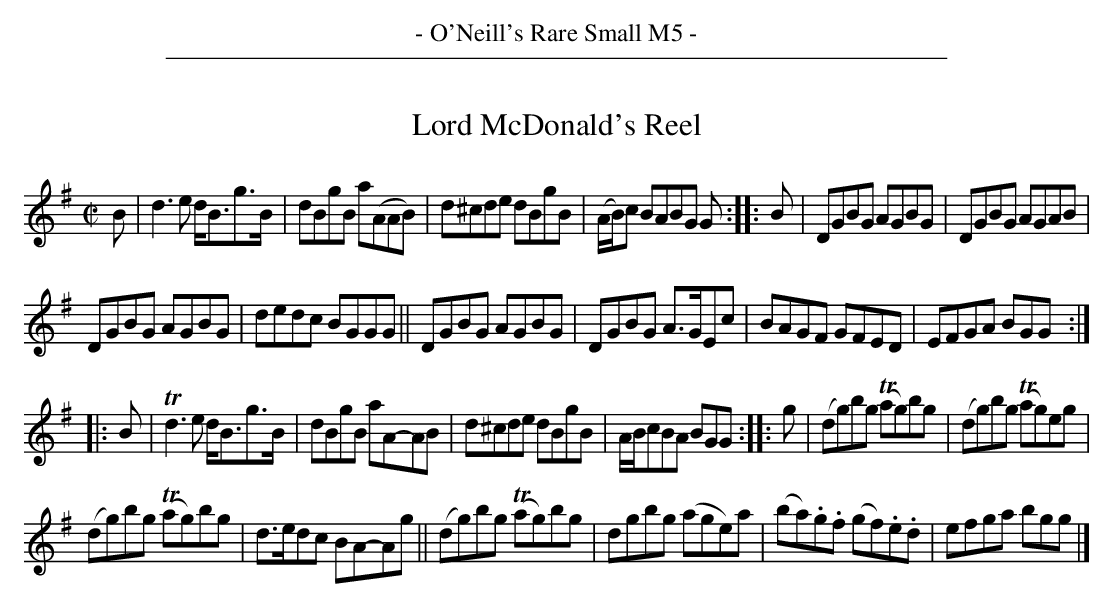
X:1
T: Lord McDonald's Reel
M: C|
L: 1/8
K: G
B |\
d3e d<Bg>B | dBgB a(AAB) | d^cde dBgB | (A/B/)c BABG G :: B | DGBG AGBG | DGBG AGAB |
DGBG AGBG | dedc BGGG || DGBG AGBG | DGBG A>GEc | BAGF GFED | EFGA BGG ::
B |\
Td3e d<Bg>B | dBgB aA-AB | d^cde dBgB | A/B/cBA BGG :: g | (dg)bg (Tag)bg | (dg)bg (Tag)eg |
(dg)bg (Tag)bg | d>edc BA-Ag || (dg)bg (Tag)bg | dgbg (age)a | (ba).g.f (gf).e.d | efga bgg |]
